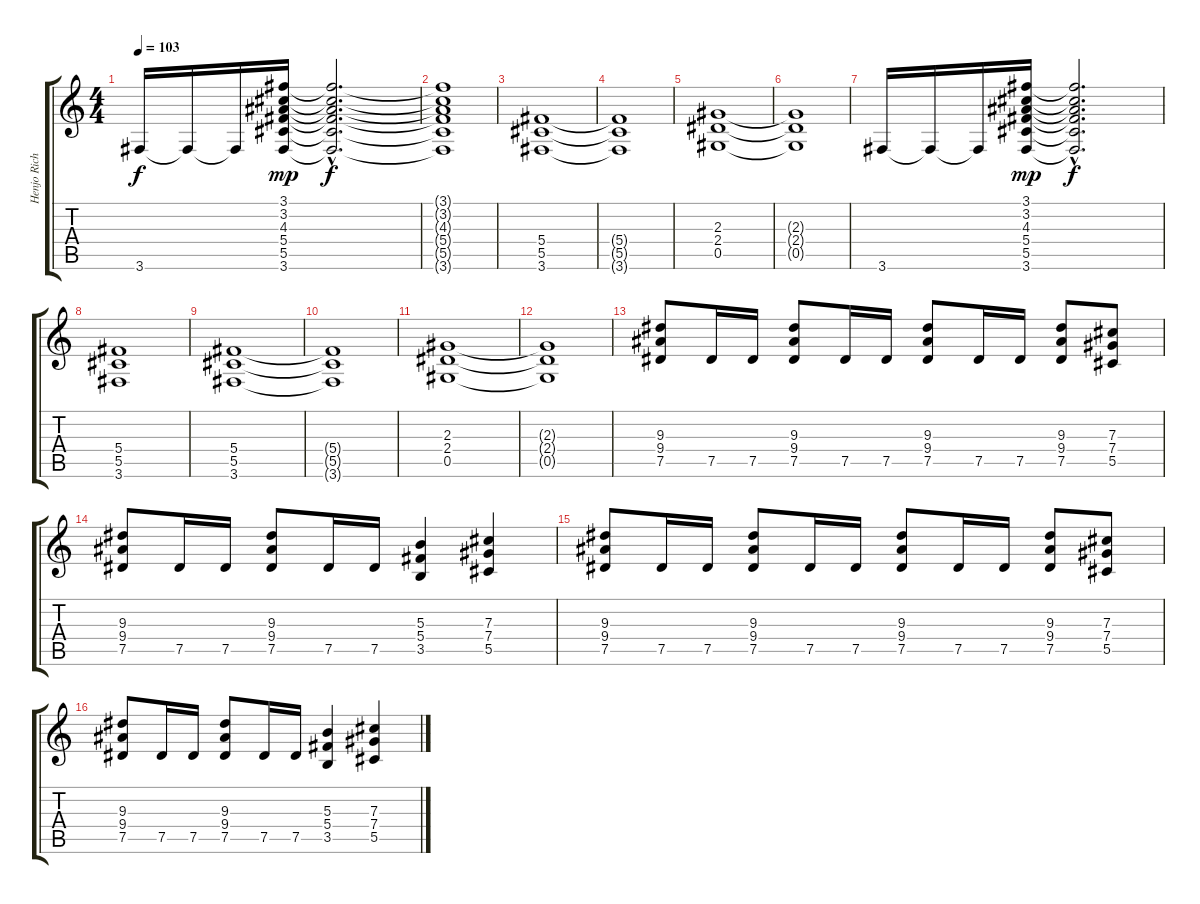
\track ("Henjo Richter - Guitar" "Henjo Rich") {instrument overdrivenguitar}
\staff {score tabs}
\tuning (Eb4 Bb3 Gb3 Db3 Ab2 Eb2) {hide}
\ts (4 4)
\tempo 103
\clef g2
\ks c
3.6.16{dy f} 3.6{t}.16 3.6{t}.16 (3.1 3.2 4.3 5.4 5.5 3.6).16{dy mp} (3.1{hac t} 3.2{hac t} 4.3{hac t} 5.4{hac t} 5.5{hac t} 3.6{hac t}).2{d dy f} |
(3.1{t} 3.2{t} 4.3{t} 5.4{t} 5.5{t} 3.6{t}).1 |
(5.4 5.5 3.6).1 |
(5.4{t} 5.5{t} 3.6{t}).1 |
(2.3 2.4 0.5).1 |
(2.3{t} 2.4{t} 0.5{t}).1 |
3.6.16 3.6{t}.16 3.6{t}.16 (3.1 3.2 4.3 5.4 5.5 3.6).16{dy mp} (3.1{hac t} 3.2{hac t} 4.3{hac t} 5.4{hac t} 5.5{hac t} 3.6{hac t}).2{d dy f} |
(5.4 5.5 3.6).1 |
(5.4 5.5 3.6).1 |
(5.4{t} 5.5{t} 3.6{t}).1 |
(2.3 2.4 0.5).1 |
(2.3{t} 2.4{t} 0.5{t}).1 |
(9.3 9.4 7.5).8 7.5.16 7.5.16 (9.3 9.4 7.5).8 7.5.16 7.5.16 (9.3 9.4 7.5).8 7.5.16 7.5.16 (9.3 9.4 7.5).8 (7.3 7.4 5.5).8 |
(9.3 9.4 7.5).8 7.5.16 7.5.16 (9.3 9.4 7.5).8 7.5.16 7.5.16 (5.3 5.4 3.5).4 (7.3 7.4 5.5).4 |
(9.3 9.4 7.5).8 7.5.16 7.5.16 (9.3 9.4 7.5).8 7.5.16 7.5.16 (9.3 9.4 7.5).8 7.5.16 7.5.16 (9.3 9.4 7.5).8 (7.3 7.4 5.5).8 |
(9.3 9.4 7.5).8 7.5.16 7.5.16 (9.3 9.4 7.5).8 7.5.16 7.5.16 (5.3 5.4 3.5).4 (7.3 7.4 5.5).4
